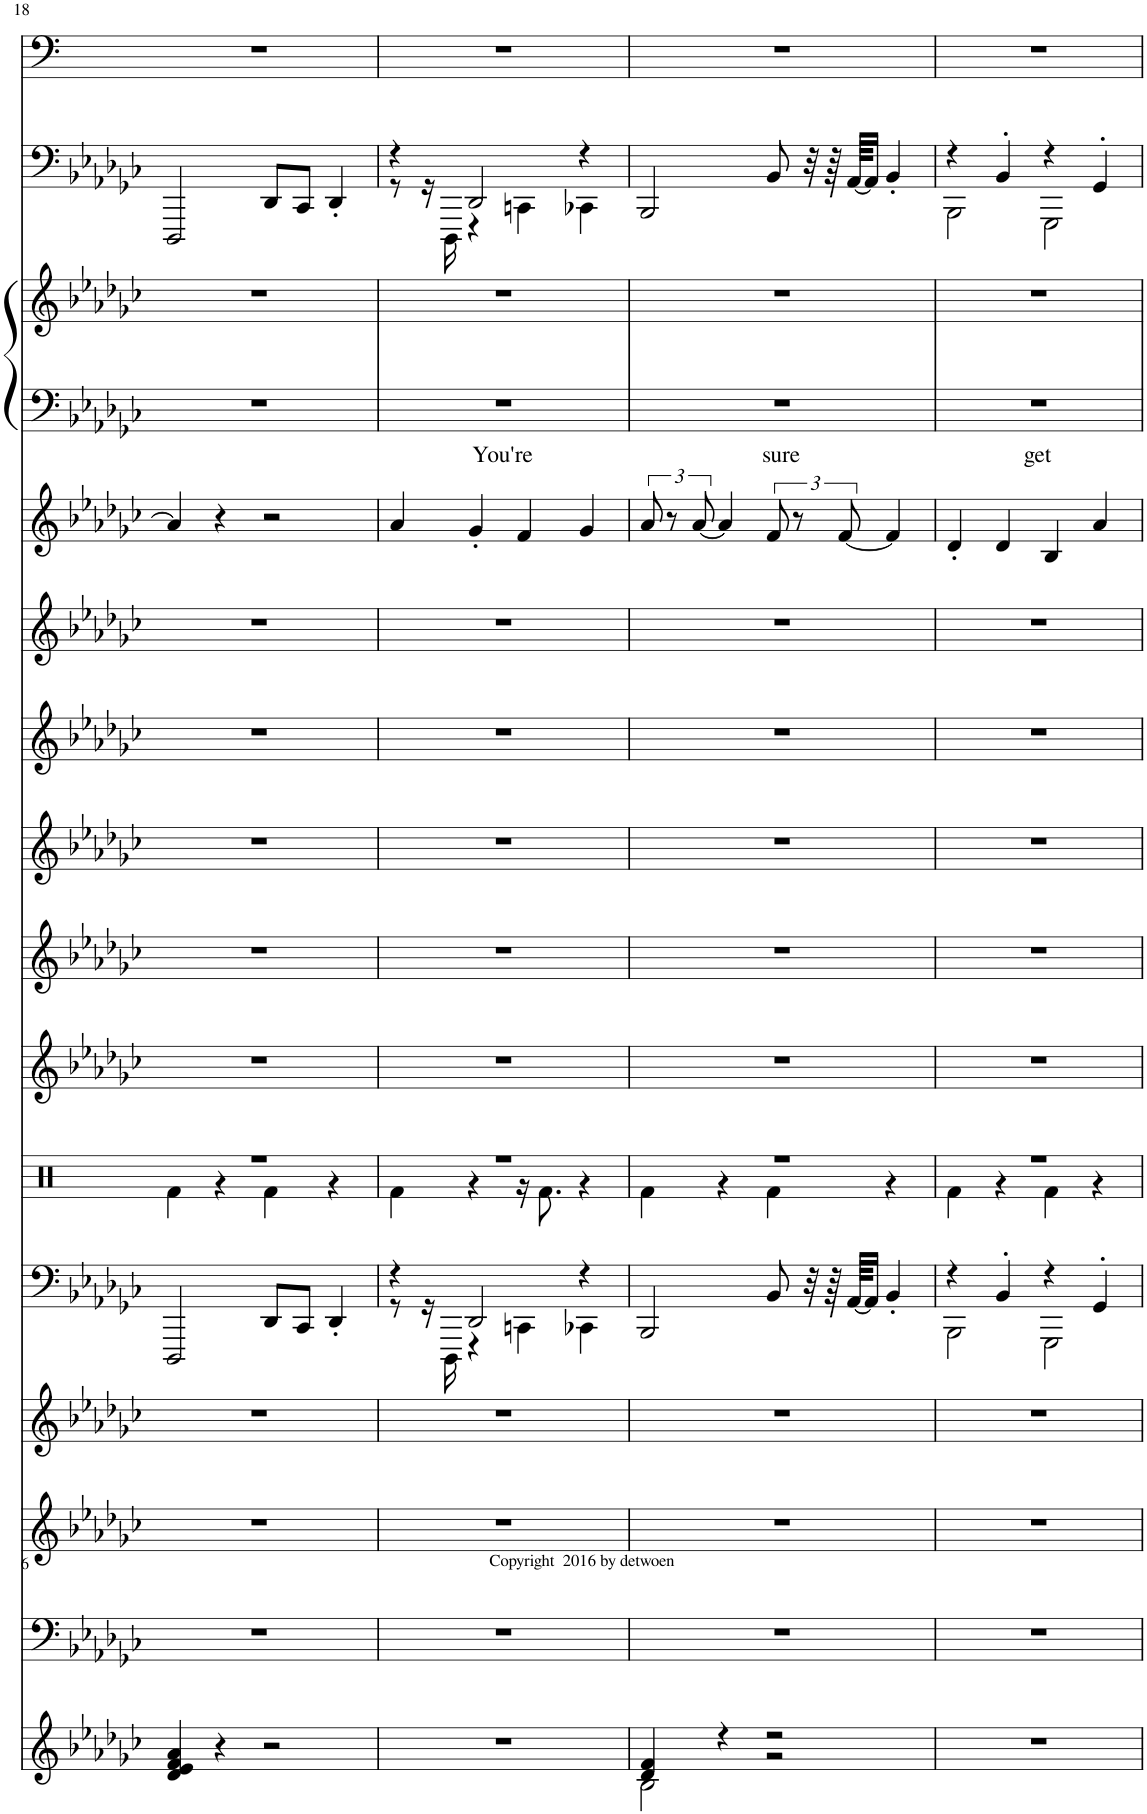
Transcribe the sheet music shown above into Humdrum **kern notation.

**kern	**kern	**kern	**kern	**kern	**kern	**kern	**kern	**kern	**kern	**kern	**kern	**kern	**text	**kern	**kern	**kern
*part15	*part14	*part13	*part12	*part11	*part10	*part9	*part8	*part7	*part6	*part5	*part4	*part3	*part3	*part3	*part2	*part1
*staff16	*staff15	*staff14	*staff13	*staff12	*staff11	*staff10	*staff9	*staff8	*staff7	*staff6	*staff5	*staff4	*staff4	*staff3	*staff2	*staff1
*I"Grand Piano	*I"Muted Guitar	*I"Calliope	*I"Clean Guitar	*I"Picked Bass	*I"Percussion	*I"GtrFret Noise	*I"Muted Guitar	*I"Seashore	*I"Halo Pad	*I"Overdrive Gtr	*I"Tenor Sax	*I"Warm Pad	*	*	*I"Picked Bass	*I"Muted Guitar, untitled
*I'Pno	*	*	*	*	*	*	*	*	*	*	*I'T Sax	*	*	*	*	*
!!LO:PB:g=z
*clefG2	*clefF4	*clefG2	*clefG2	*clefF4	*clefX	*clefG2	*clefG2	*clefG2	*clefG2	*clefG2	*clefG2	*clefF4	*	*clefG2	*clefF4	*clefF4
*	*	*	*	*	*	*	*	*	*	*	*Trd8c14	*	*	*	*	*
*k[b-e-a-d-g-c-]	*k[b-e-a-d-g-c-]	*k[b-e-a-d-g-c-]	*k[b-e-a-d-g-c-]	*k[b-e-a-d-g-c-]	*k[]	*k[b-e-a-d-g-c-]	*k[b-e-a-d-g-c-]	*k[b-e-a-d-g-c-]	*k[b-e-a-d-g-c-]	*k[b-e-a-d-g-c-]	*k[b-e-a-d-g-c-]	*k[b-e-a-d-g-c-]	*	*k[b-e-a-d-g-c-]	*k[b-e-a-d-g-c-]	*k[b-e-a-d-g-c-]
*M4/4	*M4/4	*M4/4	*M4/4	*M4/4	*M4/4	*M4/4	*M4/4	*M4/4	*M4/4	*M4/4	*M4/4	*M4/4	*	*M4/4	*M4/4	*M4/4
=18	=18	=18	=18	=18	=18	=18	=18	=18	=18	=18	=18	=18	=18	=18	=18	=18
*	*	*	*	*	*^	*	*	*	*	*	*	*	*	*	*	*
4d-/ 4e-/ 4f/ 4a-/	1r	1r	1r	2DDD-/	1r	4Rf\	1r	1r	1r	1r	1r	4a-/]	1r	.	1r	2DDD-/	1r
4r	.	.	.	.	.	4r	.	.	.	.	.	4r	.	.	.	.	.
2r	.	.	.	8DD-/L	.	4Rf\	.	.	.	.	.	2r	.	.	.	8DD-/L	.
.	.	.	.	8CC-/J	.	.	.	.	.	.	.	.	.	.	.	8CC-/J	.
.	.	.	.	4DD-'/	.	4r	.	.	.	.	.	.	.	.	.	4DD-'/	.
=19	=19	=19	=19	=19	=19	=19	=19	=19	=19	=19	=19	=19	=19	=19	=19	=19	=19
*	*	*	*	*^	*	*	*	*	*	*	*	*	*	*	*	*	*
!	!	!	!	!	!	!	!	!	!	!	!	!	!	!	!LO:LY:b	!	!	!
*	*	*	*	*	*	*	*	*	*	*	*	*	*	*	*	*	*^	*
1r	1r	1r	1r	4r	8r	1r	4Rf\	1r	1r	1r	1r	1r	4a-/	1r	You're	1r	4r	8r	1r
.	.	.	.	.	16r	.	.	.	.	.	.	.	.	.	.	.	.	16r	.
.	.	.	.	.	16DDD-\	.	.	.	.	.	.	.	.	.	.	.	.	16DDD-\	.
.	.	.	.	2DD-/	4r	.	4r	.	.	.	.	.	4g-'/	.	.	.	2DD-/	4r	.
.	.	.	.	.	4CCn\	.	16r	.	.	.	.	.	4f/	.	.	.	.	4CCn\	.
.	.	.	.	.	.	.	8.Rf\	.	.	.	.	.	.	.	.	.	.	.	.
.	.	.	.	4r	4CC-X\	.	4r	.	.	.	.	.	4g-/	.	.	.	4r	4CC-X\	.
=20	=20	=20	=20	=20	=20	=20	=20	=20	=20	=20	=20	=20	=20	=20	=20	=20	=20	=20	=20
*^	*	*	*	*	*	*	*	*	*	*	*	*	*	*	*	*	*	*	*
!	!	!	!	!	!	!	!	!	!	!	!	!	!	!	!	!LO:LY:b	!	!	!	!
*	*	*	*	*	*v	*v	*	*	*	*	*	*	*	*	*	*	*	*v	*v	*
4d-/ 4f/	2B-\	1r	1r	1r	2BBB-/	1r	4Rf\	1r	1r	1r	1r	1r	12a-/	1r	sure	1r	2BBB-/	1r
.	.	.	.	.	.	.	.	.	.	.	.	.	12r	.	.	.	.	.
.	.	.	.	.	.	.	.	.	.	.	.	.	[12a-/	.	.	.	.	.
4r	.	.	.	.	.	.	4r	.	.	.	.	.	4a-/]	.	.	.	.	.
2r	2r	.	.	.	8BB-/	.	4Rf\	.	.	.	.	.	12f/	.	.	.	8BB-/	.
.	.	.	.	.	.	.	.	.	.	.	.	.	12r	.	.	.	.	.
.	.	.	.	.	32r	.	.	.	.	.	.	.	.	.	.	.	32r	.
.	.	.	.	.	64r	.	.	.	.	.	.	.	.	.	.	.	64r	.
.	.	.	.	.	.	.	.	.	.	.	.	.	[12f/	.	.	.	.	.
.	.	.	.	.	[64AA-/KKLL	.	.	.	.	.	.	.	.	.	.	.	[64AA-/KKLL	.
.	.	.	.	.	16AA-/JJ]	.	.	.	.	.	.	.	.	.	.	.	16AA-/JJ]	.
.	.	.	.	.	4BB-'/	.	4r	.	.	.	.	.	4f/]	.	.	.	4BB-'/	.
*v	*v	*	*	*	*	*	*	*	*	*	*	*	*	*	*	*	*	*
=21	=21	=21	=21	=21	=21	=21	=21	=21	=21	=21	=21	=21	=21	=21	=21	=21	=21
*	*	*	*	*^	*	*	*	*	*	*	*	*	*	*	*	*	*
!	!	!	!	!	!	!	!	!	!	!	!	!	!	!	!LO:LY:b	!	!	!
*	*	*	*	*	*	*	*	*	*	*	*	*	*	*	*	*	*^	*
1r	1r	1r	1r	4r	2BBB-\	1r	4Rf\	1r	1r	1r	1r	1r	4d-'/	1r	get	1r	4r	2BBB-\	1r
.	.	.	.	4BB-'/	.	.	4r	.	.	.	.	.	4d-/	.	.	.	4BB-'/	.	.
.	.	.	.	4r	2GGG-\	.	4Rf\	.	.	.	.	.	4B-/	.	.	.	4r	2GGG-\	.
.	.	.	.	4GG-'/	.	.	4r	.	.	.	.	.	4a-/	.	.	.	4GG-'/	.	.
*	*	*	*	*v	*v	*	*	*	*	*	*	*	*	*	*	*	*v	*v	*
*	*	*	*	*	*v	*v	*	*	*	*	*	*	*	*	*	*	*
=	=	=	=	=	=	=	=	=	=	=	=	=	=	=	=	=
*-	*-	*-	*-	*-	*-	*-	*-	*-	*-	*-	*-	*-	*-	*-	*-	*-
